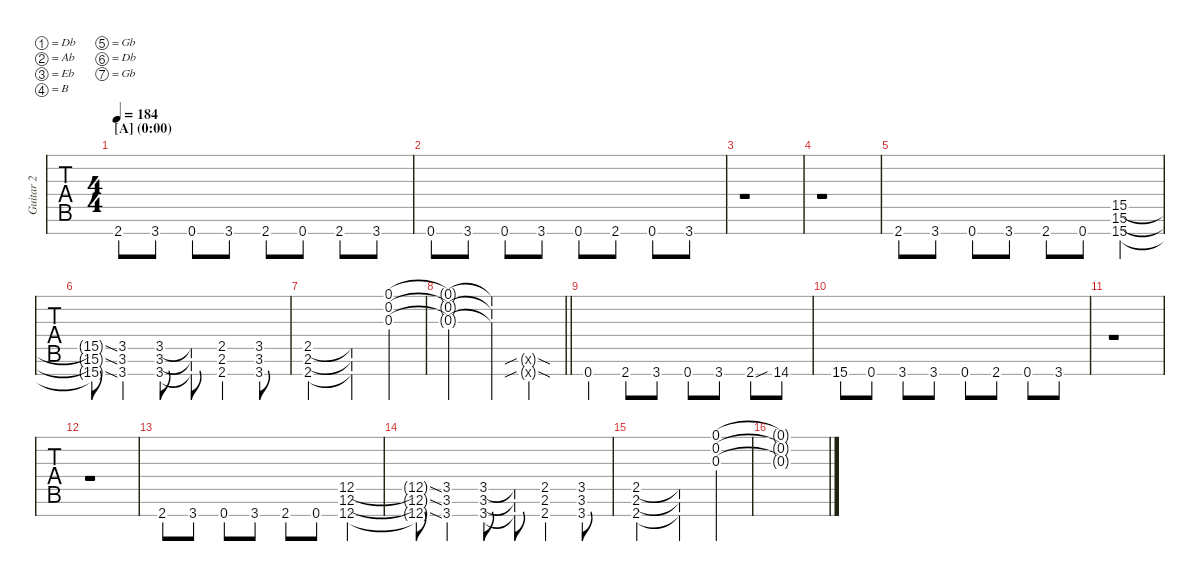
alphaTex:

\defaultSystemsLayout 2
\hideDynamics
\bracketExtendMode nobrackets
\multiTrackTrackNamePolicy allsystems
\firstSystemTrackNameMode fullname
\otherSystemsTrackNameMode fullname
\track ("Guitar 2" "Gtr. 2") {mute instrument overdrivenguitar}
\staff {tabs}
\tuning (Db4 Ab3 Eb3 B2 Gb2 Db2 Gb1)
\ts (4 4)
\section ("" "[A] (0:00)")
\tempo 184
\clef g2
\ks c
2.7{acc #}.8{dy mf instrument overdrivenguitar} 3.7.8 0.7{acc #}.8 3.7.8 2.7{acc #}.8 0.7{acc #}.8 2.7{acc #}.8 3.7.8 |
0.7{acc #}.8 3.7.8 0.7{acc #}.8 3.7.8 0.7{acc #}.8 2.7{acc #}.8 0.7{acc #}.8 3.7.8 |
r.1 |
r.1 |
2.7{acc #}.8 3.7.8 0.7{acc #}.8 3.7.8 2.7{acc #}.8 0.7{acc #}.8 (15.7 15.6 15.5).4 |
(15.7{sod t} 15.6{sod t} 15.5{sod t}).8 (3.6 3.7 3.5).4 (3.7 3.6 3.5).8 (3.5{t} 3.6{t} 3.7{t}).8 (2.7{acc #} 2.6{acc #} 2.5{acc #}).4 (3.5 3.6 3.7).8 |
(2.7{acc #} 2.6{acc #} 2.5{acc #}).2 (2.5{t acc #} 2.6{t acc #} 2.7{t acc #}).4 (0.1{acc #} 0.2{acc #} 0.3{acc #}).4 |
\barLineRight lightlight
(0.1{t acc #} 0.2{t acc #} 0.3{t acc #}).2 (0.2{t acc #} 0.1{t acc #} 0.3{t acc #}).4 (12.6{sib sod g x acc #} 12.7{sib sod g x acc #}).4 |
0.7{acc #}.4 2.7{acc #}.8 3.7.8 0.7{acc #}.8 3.7.8 2.7{sou acc #}.8 14.7{acc #}.8 |
15.7.8 0.7{acc #}.8 3.7.8 3.7.8 0.7{acc #}.8 2.7{acc #}.8 0.7{acc #}.8 3.7.8 |
r.1 |
r.1 |
2.7{acc #}.8 3.7.8 0.7{acc #}.8 3.7.8 2.7{acc #}.8 0.7{acc #}.8 (12.7{acc #} 12.6{acc #} 12.5{acc #}).4 |
(12.7{sod t acc #} 12.6{sod t acc #} 12.5{sod t acc #}).8 (3.6 3.7 3.5).4 (3.7 3.6 3.5).8 (3.5{t} 3.6{t} 3.7{t}).8 (2.7{acc #} 2.6{acc #} 2.5{acc #}).4 (3.5 3.6 3.7).8 |
(2.7{acc #} 2.6{acc #} 2.5{acc #}).2 (2.5{t acc #} 2.6{t acc #} 2.7{t acc #}).4 (0.1{acc #} 0.2{acc #} 0.3{acc #}).4 |
(0.1{t acc #} 0.2{t acc #} 0.3{t acc #}).1
